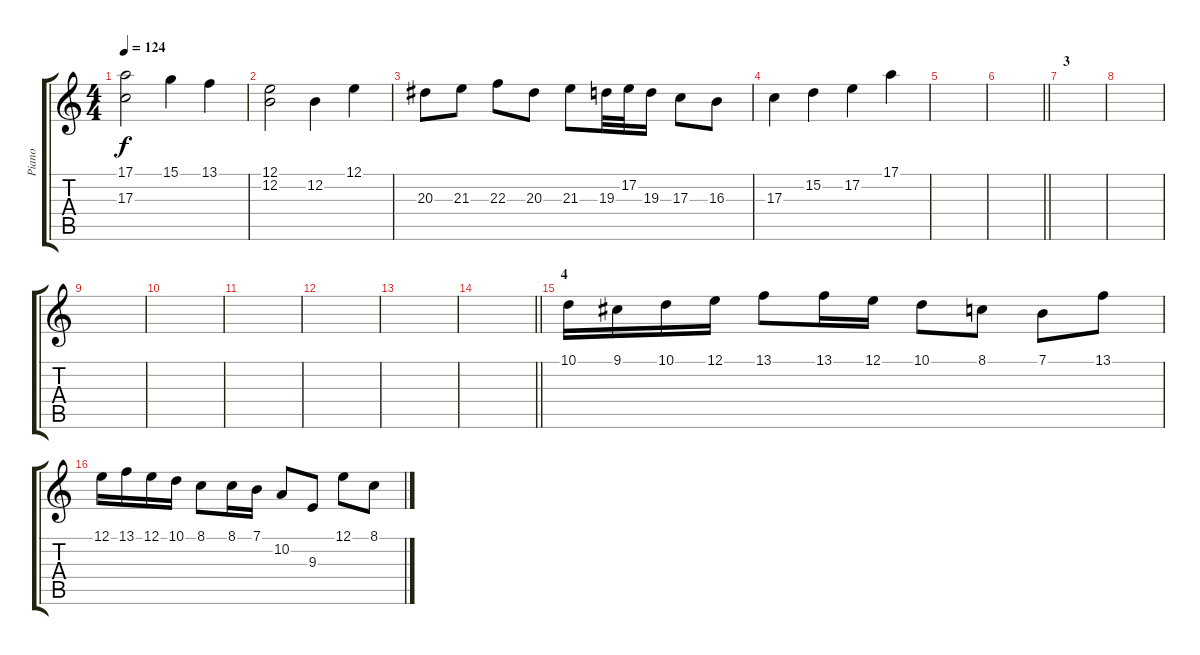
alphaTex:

\track ("Piano" "Piano") {instrument acousticgrandpiano}
\staff {score tabs}
\tuning (E4 B3 G3 D3 A2 E2) {hide}
\ts (4 4)
\tempo 124
\clef g2
\ks c
(17.1 17.3).2{dy f} 15.1.4 13.1.4 |
(12.1 12.2).2 12.2.4 12.1.4 |
20.3.8 21.3.8 22.3.8 20.3.8 21.3.8 19.3.32 17.2.32 19.3.16 17.3.8 16.3.8 |
17.3.4 15.2.4 17.2.4 17.1.4 |
|
\barLineRight lightlight
|
\section ("" "3")
|
|
|
|
|
|
|
\barLineRight lightlight
|
\section ("" "4")
10.1.16 9.1.16 10.1.16 12.1.16 13.1.8 13.1.16 12.1.16 10.1.8 8.1.8 7.1.8 13.1.8 |
12.1.16 13.1.16 12.1.16 10.1.16 8.1.8 8.1.16 7.1.16 10.2.8 9.3.8 12.1.8 8.1.8
